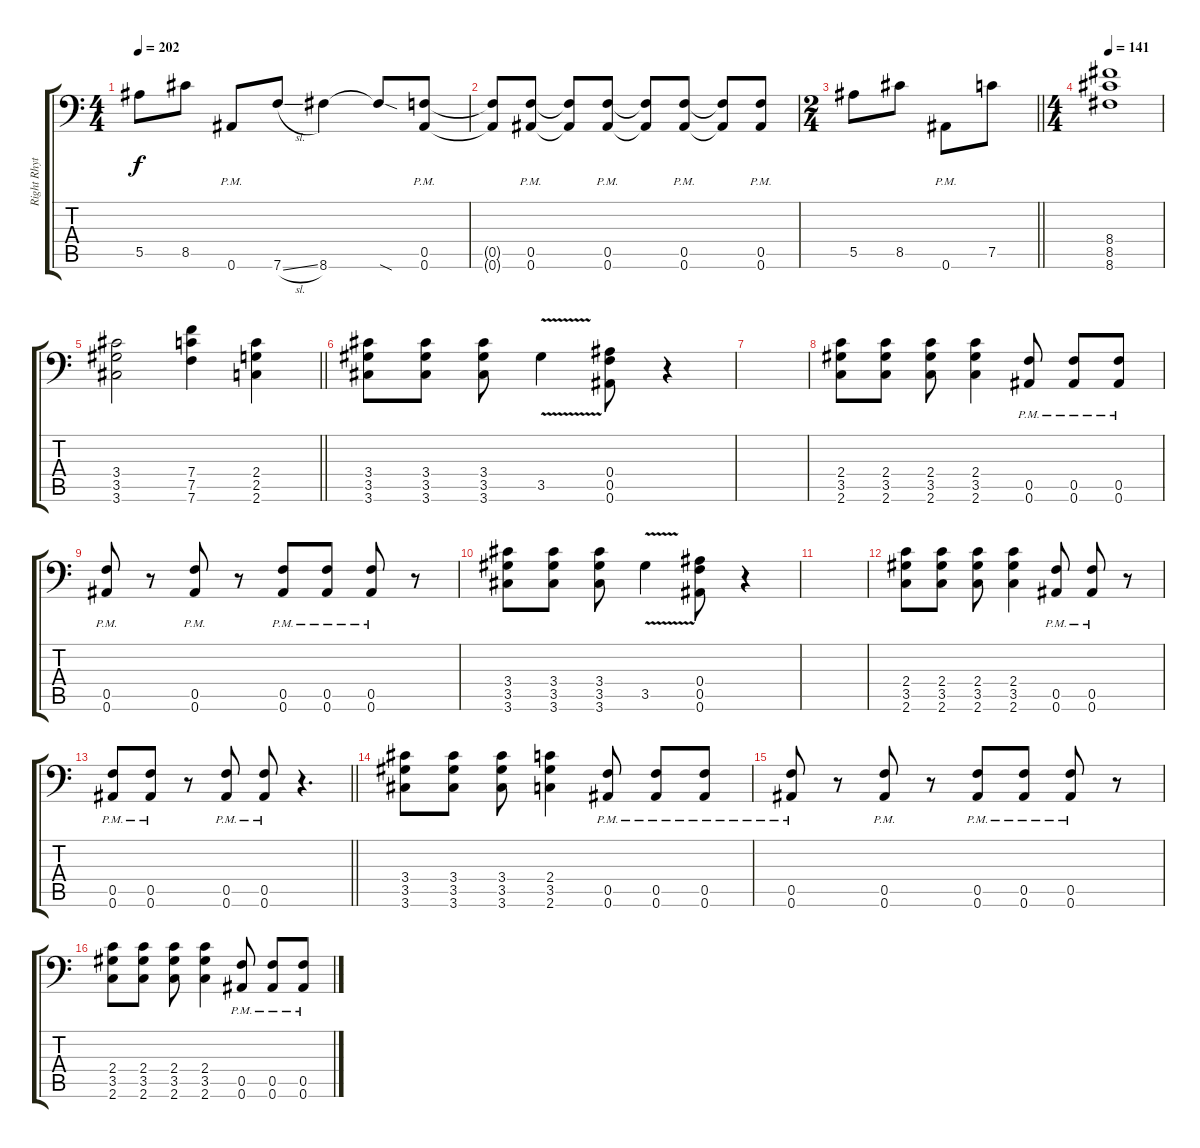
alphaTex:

\track ("Right Rhythm" "Right Rhyt") {instrument distortionguitar}
\staff {score tabs}
\tuning (C4 G3 Eb3 Bb2 F2 Bb1) {hide}
\ts (4 4)
\tempo 202
\clef f4
\ks c
5.5.8{dy f} 8.5.8 0.6{pm}.8 7.6{sl}.8 8.6.4 8.6{sod t}.8 (0.5{pm} 0.6{pm}).8 |
(0.5{t} 0.6{t}).8 (0.5{pm} 0.6{pm}).8 (0.5{t} 0.6{t}).8 (0.5{pm} 0.6{pm}).8 (0.5{t} 0.6{t}).8 (0.5{pm} 0.6{pm}).8 (0.5{t} 0.6{t}).8 (0.5{pm} 0.6{pm}).8 |
\ts (2 4)
\barLineRight lightlight
5.5.8 8.5.8 0.6{pm}.8 7.5.8 |
\ts (4 4)
\section ("" "")
\tempo 141
(8.4 8.5 8.6).1 |
\barLineRight lightlight
(3.4 3.5 3.6).2 (7.4 7.5 7.6).4 (2.4 2.5 2.6).4 |
\section ("" "")
(3.4 3.5 3.6).8 (3.4 3.5 3.6).8 (3.4 3.5 3.6).8 3.5{v}.4 (0.4 0.5 0.6).8 r.4 |
|
(2.4 3.5 2.6).8 (2.4 3.5 2.6).8 (2.4 3.5 2.6).8 (2.4 3.5 2.6).4 (0.5{pm} 0.6{pm}).8 (0.5{pm} 0.6{pm}).8 (0.5{pm} 0.6{pm}).8 |
(0.5{pm} 0.6{pm}).8 r.8 (0.5{pm} 0.6{pm}).8 r.8 (0.5{pm} 0.6{pm}).8 (0.5{pm} 0.6{pm}).8 (0.5{pm} 0.6{pm}).8 r.8 |
(3.4 3.5 3.6).8 (3.4 3.5 3.6).8 (3.4 3.5 3.6).8 3.5{v}.4 (0.4 0.5 0.6).8 r.4 |
|
(2.4 3.5 2.6).8 (2.4 3.5 2.6).8 (2.4 3.5 2.6).8 (2.4 3.5 2.6).4 (0.5{pm} 0.6{pm}).8 (0.5{pm} 0.6{pm}).8 r.8 |
\barLineRight lightlight
(0.5{pm} 0.6{pm}).8 (0.5{pm} 0.6{pm}).8 r.8 (0.5{pm} 0.6{pm}).8 (0.5{pm} 0.6{pm}).8 r.4{d} |
\section ("" "")
(3.4 3.5 3.6).8 (3.4 3.5 3.6).8 (3.4 3.5 3.6).8 (2.4 3.5 2.6).4 (0.5{pm} 0.6{pm}).8 (0.5{pm} 0.6{pm}).8 (0.5{pm} 0.6{pm}).8 |
(0.5{pm} 0.6{pm}).8 r.8 (0.5{pm} 0.6{pm}).8 r.8 (0.5{pm} 0.6{pm}).8 (0.5{pm} 0.6{pm}).8 (0.5{pm} 0.6{pm}).8 r.8 |
(2.4 3.5 2.6).8 (2.4 3.5 2.6).8 (2.4 3.5 2.6).8 (2.4 3.5 2.6).4 (0.5{pm} 0.6{pm}).8 (0.5{pm} 0.6{pm}).8 (0.5{pm} 0.6{pm}).8
